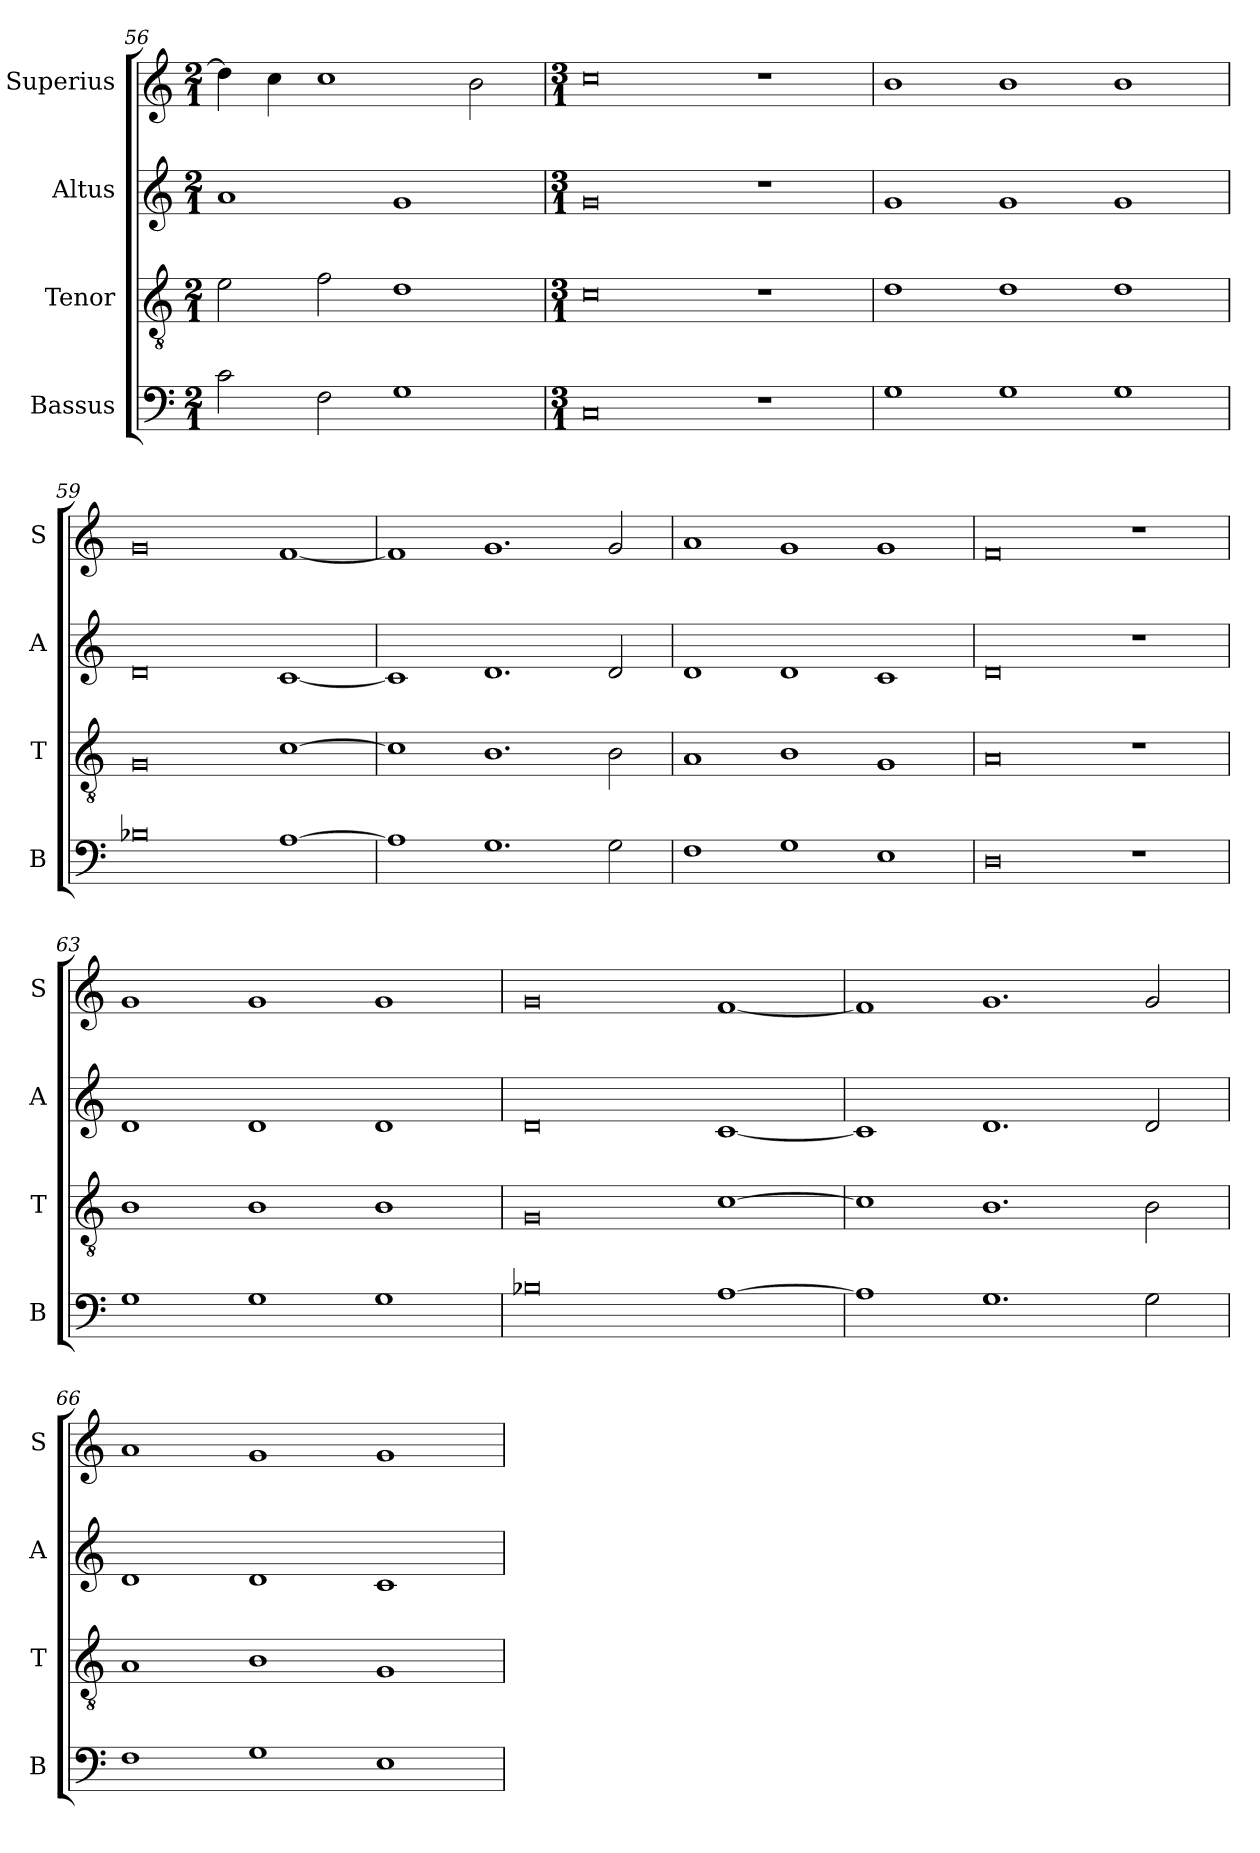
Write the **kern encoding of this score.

**kern	**kern	**kern	**kern
*part4	*part3	*part2	*part1
*staff4	*staff3	*staff2	*staff1
*I"Bassus	*I"Tenor	*I"Altus	*I"Superius
*I'B	*I'T	*I'A	*I'S
*clefF4	*clefGv2	*clefG2	*clefG2
*k[]	*k[]	*k[]	*k[]
*M2/1	*M2/1	*M2/1	*M2/1
=56	=56	=56	=56
2c\	2e\	1a	4dd\]
.	.	.	4cc\
2F\	2f\	.	1cc
1G	1d	1g	.
.	.	.	2b\
=57	=57	=57	=57
*M3/1	*M3/1	*M3/1	*M3/1
0C	0c	0g	0cc
1r	1r	1r	1r
=58	=58	=58	=58
1G	1d	1g	1b
1G	1d	1g	1b
1G	1d	1g	1b
=59	=59	=59	=59
0B-X	0G	0d	0g
[1A	[1c	[1c	[1f
=60	=60	=60	=60
1A]	1c]	1c]	1f]
1.G	1.B	1.d	1.g
2G\	2B\	2d/	2g/
=61	=61	=61	=61
1F	1A	1d	1a
1G	1B	1d	1g
1E	1G	1c	1g
=62	=62	=62	=62
0D	0A	0d	0f
1r	1r	1r	1r
=63	=63	=63	=63
1G	1B	1d	1g
1G	1B	1d	1g
1G	1B	1d	1g
=64	=64	=64	=64
0B-X	0G	0d	0g
[1A	[1c	[1c	[1f
=65	=65	=65	=65
1A]	1c]	1c]	1f]
1.G	1.B	1.d	1.g
2G\	2B\	2d/	2g/
=66	=66	=66	=66
1F	1A	1d	1a
1G	1B	1d	1g
1E	1G	1c	1g
=	=	=	=
*-	*-	*-	*-
